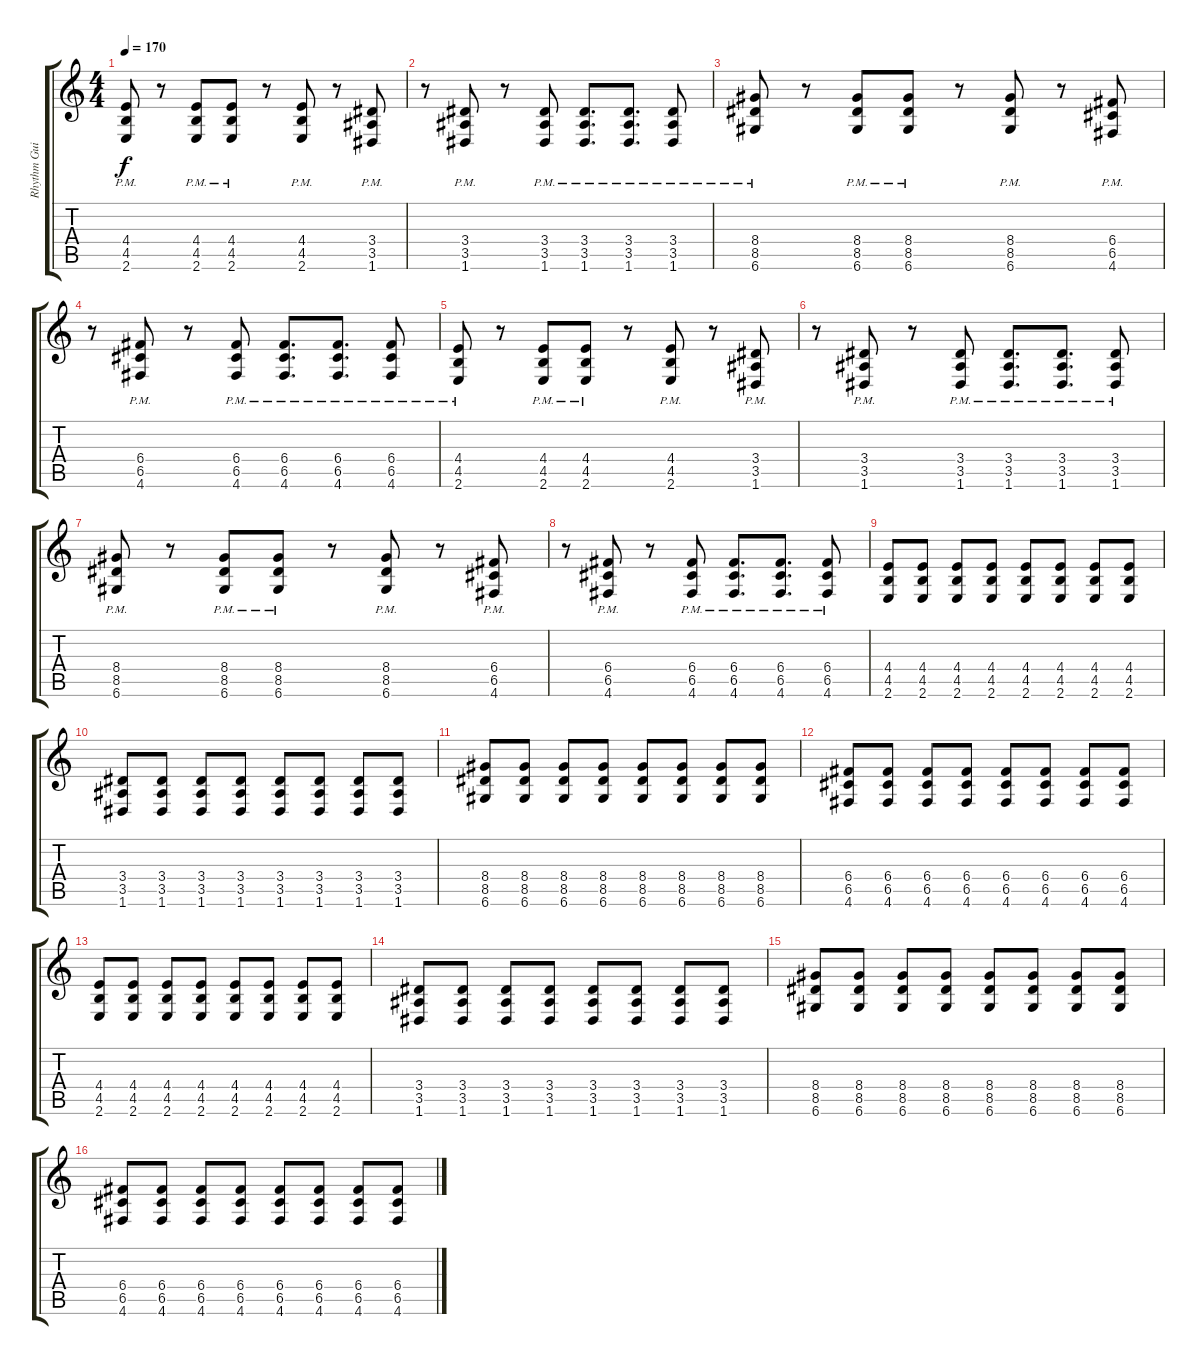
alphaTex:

\track ("Rhythm Guitar" "Rhythm Gui") {instrument distortionguitar}
\staff {score tabs}
\tuning (D4 A3 F3 C3 G2 D2) {hide}
\ts (4 4)
\tempo 170
\clef g2
\ks c
(4.4{pm} 4.5{pm} 2.6{pm}).8{dy f} r.8 (4.4{pm} 4.5{pm} 2.6{pm}).8 (4.4{pm} 4.5{pm} 2.6{pm}).8 r.8 (4.4{pm} 4.5{pm} 2.6{pm}).8 r.8 (3.4{pm} 3.5{pm} 1.6{pm}).8 |
r.8 (3.4{pm} 3.5{pm} 1.6{pm}).8 r.8 (3.4{pm} 3.5{pm} 1.6{pm}).8 (3.4{pm} 3.5{pm} 1.6{pm}).8{d} (3.4{pm} 3.5{pm} 1.6{pm}).8{d} (3.4{pm} 3.5{pm} 1.6{pm}).8 |
(8.4{pm} 8.5{pm} 6.6{pm}).8 r.8 (8.4{pm} 8.5{pm} 6.6{pm}).8 (8.4{pm} 8.5{pm} 6.6{pm}).8 r.8 (8.4{pm} 8.5{pm} 6.6{pm}).8 r.8 (6.4{pm} 6.5{pm} 4.6{pm}).8 |
r.8 (6.4{pm} 6.5{pm} 4.6{pm}).8 r.8 (6.4{pm} 6.5{pm} 4.6{pm}).8 (6.4{pm} 6.5{pm} 4.6{pm}).8{d} (6.4{pm} 6.5{pm} 4.6{pm}).8{d} (6.4{pm} 6.5{pm} 4.6{pm}).8 |
(4.4{pm} 4.5{pm} 2.6{pm}).8 r.8 (4.4{pm} 4.5{pm} 2.6{pm}).8 (4.4{pm} 4.5{pm} 2.6{pm}).8 r.8 (4.4{pm} 4.5{pm} 2.6{pm}).8 r.8 (3.4{pm} 3.5{pm} 1.6{pm}).8 |
r.8 (3.4{pm} 3.5{pm} 1.6{pm}).8 r.8 (3.4{pm} 3.5{pm} 1.6{pm}).8 (3.4{pm} 3.5{pm} 1.6{pm}).8{d} (3.4{pm} 3.5{pm} 1.6{pm}).8{d} (3.4{pm} 3.5{pm} 1.6{pm}).8 |
(8.4{pm} 8.5{pm} 6.6{pm}).8 r.8 (8.4{pm} 8.5{pm} 6.6{pm}).8 (8.4{pm} 8.5{pm} 6.6{pm}).8 r.8 (8.4{pm} 8.5{pm} 6.6{pm}).8 r.8 (6.4{pm} 6.5{pm} 4.6{pm}).8 |
r.8 (6.4{pm} 6.5{pm} 4.6{pm}).8 r.8 (6.4{pm} 6.5{pm} 4.6{pm}).8 (6.4{pm} 6.5{pm} 4.6{pm}).8{d} (6.4{pm} 6.5{pm} 4.6{pm}).8{d} (6.4{pm} 6.5{pm} 4.6{pm}).8 |
(4.4 4.5 2.6).8 (4.4 4.5 2.6).8 (4.4 4.5 2.6).8 (4.4 4.5 2.6).8 (4.4 4.5 2.6).8 (4.4 4.5 2.6).8 (4.4 4.5 2.6).8 (4.4 4.5 2.6).8 |
(3.4 3.5 1.6).8 (3.4 3.5 1.6).8 (3.4 3.5 1.6).8 (3.4 3.5 1.6).8 (3.4 3.5 1.6).8 (3.4 3.5 1.6).8 (3.4 3.5 1.6).8 (3.4 3.5 1.6).8 |
(8.4 8.5 6.6).8 (8.4 8.5 6.6).8 (8.4 8.5 6.6).8 (8.4 8.5 6.6).8 (8.4 8.5 6.6).8 (8.4 8.5 6.6).8 (8.4 8.5 6.6).8 (8.4 8.5 6.6).8 |
(6.4 6.5 4.6).8 (6.4 6.5 4.6).8 (6.4 6.5 4.6).8 (6.4 6.5 4.6).8 (6.4 6.5 4.6).8 (6.4 6.5 4.6).8 (6.4 6.5 4.6).8 (6.4 6.5 4.6).8 |
(4.4 4.5 2.6).8 (4.4 4.5 2.6).8 (4.4 4.5 2.6).8 (4.4 4.5 2.6).8 (4.4 4.5 2.6).8 (4.4 4.5 2.6).8 (4.4 4.5 2.6).8 (4.4 4.5 2.6).8 |
(3.4 3.5 1.6).8 (3.4 3.5 1.6).8 (3.4 3.5 1.6).8 (3.4 3.5 1.6).8 (3.4 3.5 1.6).8 (3.4 3.5 1.6).8 (3.4 3.5 1.6).8 (3.4 3.5 1.6).8 |
(8.4 8.5 6.6).8 (8.4 8.5 6.6).8 (8.4 8.5 6.6).8 (8.4 8.5 6.6).8 (8.4 8.5 6.6).8 (8.4 8.5 6.6).8 (8.4 8.5 6.6).8 (8.4 8.5 6.6).8 |
(6.4 6.5 4.6).8 (6.4 6.5 4.6).8 (6.4 6.5 4.6).8 (6.4 6.5 4.6).8 (6.4 6.5 4.6).8 (6.4 6.5 4.6).8 (6.4 6.5 4.6).8 (6.4 6.5 4.6).8
